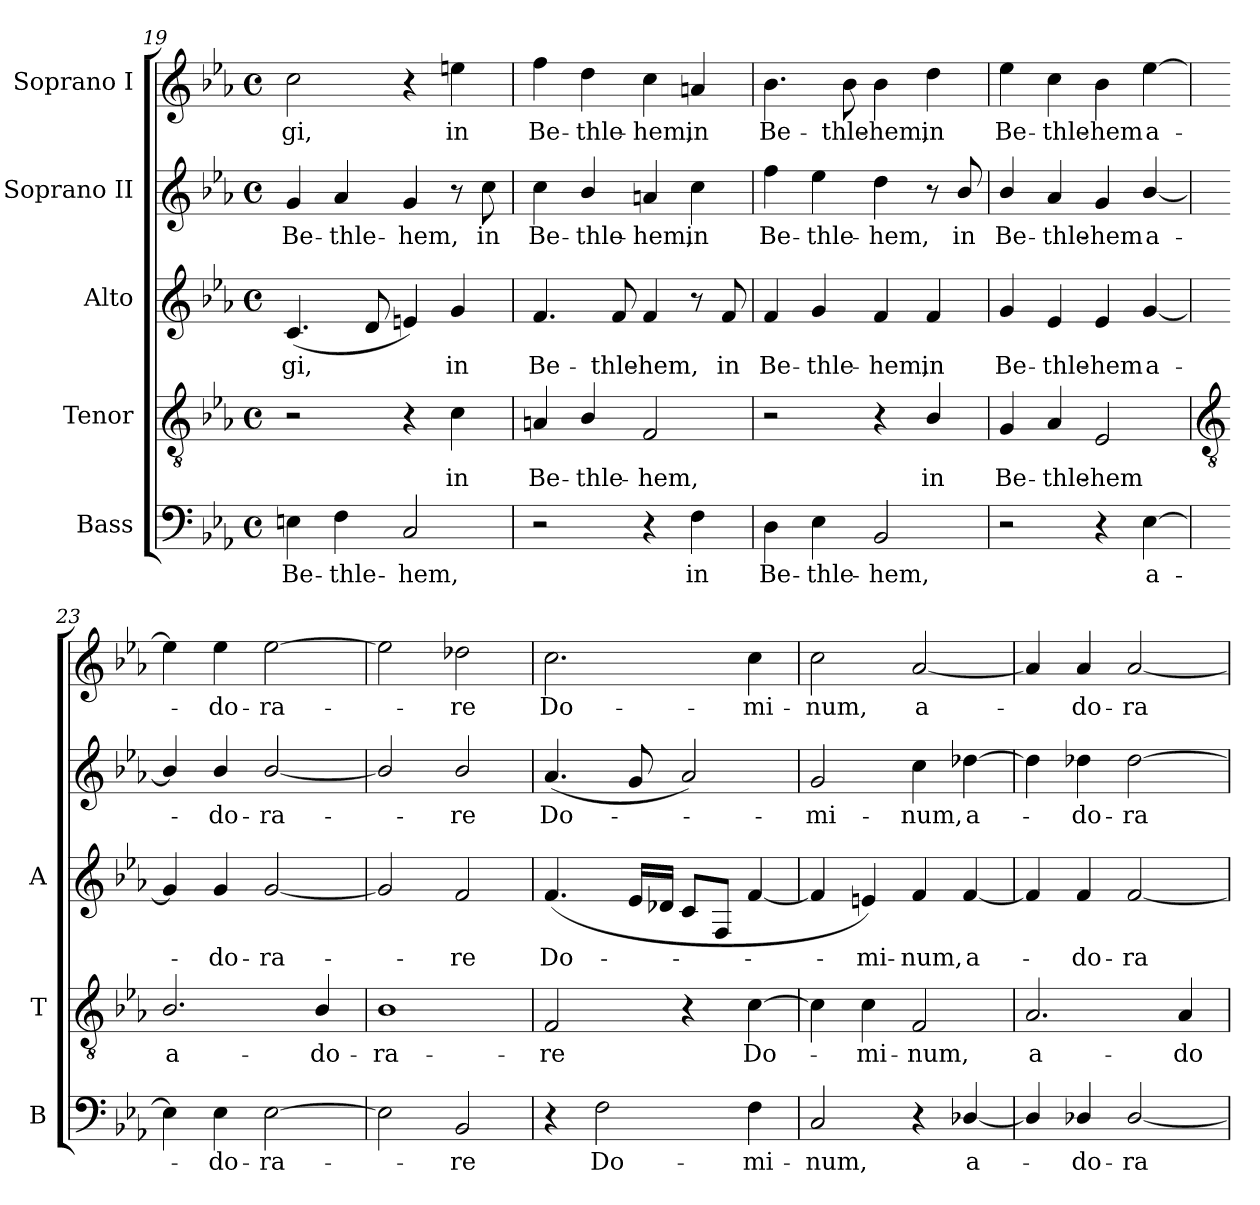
**kern	**text	**kern	**text	**kern	**text	**kern	**text	**kern	**text
*part5	*part5	*part4	*part4	*part3	*part3	*part2	*part2	*part1	*part1
*staff5	*staff5	*staff4	*staff4	*staff3	*staff3	*staff2	*staff2	*staff1	*staff1
*I"Bass	*	*I"Tenor	*	*I"Alto	*	*I"Soprano II	*	*I"Soprano I	*
*I'B	*	*I'T	*	*I'A	*	*	*	*	*
*clefF4	*	*clefGv2	*	*clefG2	*	*clefG2	*	*clefG2	*
*k[b-e-a-]	*	*k[b-e-a-]	*	*k[b-e-a-]	*	*k[b-e-a-]	*	*k[b-e-a-]	*
*E-:	*	*E-:	*	*E-:	*	*E-:	*	*E-:	*
*M4/4	*	*M4/4	*	*M4/4	*	*M4/4	*	*M4/4	*
*met(c)	*	*met(c)	*	*met(c)	*	*met(c)	*	*met(c)	*
=19	=19	=19	=19	=19	=19	=19	=19	=19	=19
!	!LO:LY:b	!	!	!	!LO:LY:b	!	!LO:LY:b	!	!LO:LY:b
4En	Be-	2r	.	(<4.c	gi,	4g	Be-	2cc	gi,
!	!LO:LY:b	!	!	!	!	!	!LO:LY:b	!	!
4F	-thle-	.	.	.	.	4a-	-thle-	.	.
.	.	.	.	8d	.	.	.	.	.
!	!LO:LY:b	!	!	!	!	!	!LO:LY:b	!	!
2C	-hem,	4r	.	4en)	.	4g	-hem,	4r	.
!	!	!	!LO:LY:b	!	!LO:LY:b	!	!	!	!LO:LY:b
.	.	4c	in	4g	in	8r	.	4een	in
!	!	!	!	!	!	!	!LO:LY:b	!	!
.	.	.	.	.	.	8cc	in	.	.
=20	=20	=20	=20	=20	=20	=20	=20	=20	=20
!	!	!	!LO:LY:b	!	!LO:LY:b	!	!LO:LY:b	!	!LO:LY:b
2r	.	4An	Be-	4.f	Be-	4cc	Be-	4ff	Be-
!	!	!	!LO:LY:b	!	!	!	!LO:LY:b	!	!LO:LY:b
.	.	4B-/	-thle-	.	.	4b-/	-thle-	4dd	-thle-
!	!	!	!	!	!LO:LY:b	!	!	!	!
.	.	.	.	8f	-thle-	.	.	.	.
!	!	!	!LO:LY:b	!	!LO:LY:b	!	!LO:LY:b	!	!LO:LY:b
4r	.	2F	-hem,	4f	-hem,	4an	-hem,	4cc	-hem,
!	!LO:LY:b	!	!	!	!	!	!LO:LY:b	!	!LO:LY:b
4F	in	.	.	8r	.	4cc	in	4an	in
!	!	!	!	!	!LO:LY:b	!	!	!	!
.	.	.	.	8f	in	.	.	.	.
=21	=21	=21	=21	=21	=21	=21	=21	=21	=21
!	!LO:LY:b	!	!	!	!LO:LY:b	!	!LO:LY:b	!	!LO:LY:b
4D	Be-	2r	.	4f	Be-	4ff	Be-	4.b-	Be-
!	!LO:LY:b	!	!	!	!LO:LY:b	!	!LO:LY:b	!	!
4E-	-thle-	.	.	4g	-thle-	4ee-	-thle-	.	.
!	!	!	!	!	!	!	!	!	!LO:LY:b
.	.	.	.	.	.	.	.	8b-	-thle-
!	!LO:LY:b	!	!	!	!LO:LY:b	!	!LO:LY:b	!	!LO:LY:b
2BB-	-hem,	4r	.	4f	-hem,	4dd	-hem,	4b-	-hem,
!	!	!	!LO:LY:b	!	!LO:LY:b	!	!	!	!LO:LY:b
.	.	4B-/	in	4f	in	8r	.	4dd	in
!	!	!	!	!	!	!	!LO:LY:b	!	!
.	.	.	.	.	.	8b-/	in	.	.
=22	=22	=22	=22	=22	=22	=22	=22	=22	=22
!	!	!	!LO:LY:b	!	!LO:LY:b	!	!LO:LY:b	!	!LO:LY:b
2r	.	4G	Be-	4g	Be-	4b-/	Be-	4ee-	Be-
!	!	!	!LO:LY:b	!	!LO:LY:b	!	!LO:LY:b	!	!LO:LY:b
.	.	4A-	-thle-	4e-	-thle-	4a-	-thle-	4cc	-thle-
!	!	!	!LO:LY:b	!	!LO:LY:b	!	!LO:LY:b	!	!LO:LY:b
4r	.	2E-	-hem	4e-	-hem	4g	-hem	4b-	-hem
!	!LO:LY:b	!	!	!	!LO:LY:b	!	!LO:LY:b	!	!LO:LY:b
[4E-	a-	.	.	[4g	a-	[4b-/	a-	[4ee-	a-
!!LO:LB:g=z
=23	=23	=23	=23	=23	=23	=23	=23	=23	=23
*	*	*clefGv2	*	*	*	*	*	*	*
!	!	!	!LO:LY:b	!	!	!	!	!	!
4E-]	.	2.B-/	a-	4g]	.	4b-/]	.	4ee-]	.
!	!LO:LY:b	!	!	!	!LO:LY:b	!	!LO:LY:b	!	!LO:LY:b
4E-	do-	.	.	4g	do-	4b-/	do-	4ee-	do-
!	!LO:LY:b	!	!	!	!LO:LY:b	!	!LO:LY:b	!	!LO:LY:b
[2E-	-ra-	.	.	[2g	-ra-	[2b-/	-ra-	[2ee-	-ra-
!	!	!	!LO:LY:b	!	!	!	!	!	!
.	.	4B-/	-do-	.	.	.	.	.	.
=24	=24	=24	=24	=24	=24	=24	=24	=24	=24
!	!	!	!LO:LY:b	!	!	!	!	!	!
2E-]	.	1B-	-ra-	2g]	.	2b-/]	.	2ee-]	.
!	!LO:LY:b	!	!	!	!LO:LY:b	!	!LO:LY:b	!	!LO:LY:b
2BB-	re	.	.	2f	re	2b-/	re	2dd-X	re
=25	=25	=25	=25	=25	=25	=25	=25	=25	=25
!	!	!	!LO:LY:b	!	!LO:LY:b	!	!LO:LY:b	!	!LO:LY:b
4r	.	2F	-re	(<4.f	Do-	(<4.a-	Do-	2.cc	Do-
!	!LO:LY:b	!	!	!	!	!	!	!	!
2F	Do-	.	.	.	.	.	.	.	.
.	.	.	.	16e-LL	.	8g	.	.	.
.	.	.	.	16d-XJJ	.	.	.	.	.
.	.	4r	.	8cL	.	2a-)	.	.	.
.	.	.	.	8FJ	.	.	.	.	.
!	!LO:LY:b	!	!LO:LY:b	!	!	!	!	!	!LO:LY:b
4F	-mi-	[4c	Do-	[4f	.	.	.	4cc	-mi-
=26	=26	=26	=26	=26	=26	=26	=26	=26	=26
!	!LO:LY:b	!	!	!	!	!	!LO:LY:b	!	!LO:LY:b
2C	-num,	4c]	.	4f]	.	2g	mi-	2cc	-num,
!	!	!	!LO:LY:b	!	!LO:LY:b	!	!	!	!
.	.	4c	mi-	4en)	mi-	.	.	.	.
!	!	!	!LO:LY:b	!	!LO:LY:b	!	!LO:LY:b	!	!LO:LY:b
4r	.	2F	-num,	4f	-num,	4cc	-num,	[2a-	a-
!	!LO:LY:b	!	!	!	!LO:LY:b	!	!LO:LY:b	!	!
[4D-X/	a-	.	.	[4f	a-	[4dd-X	a-	.	.
=27	=27	=27	=27	=27	=27	=27	=27	=27	=27
!	!	!	!LO:LY:b	!	!	!	!	!	!
4D-/]	.	2.A-	a-	4f]	.	4dd-]	.	4a-]	.
!	!LO:LY:b	!	!	!	!LO:LY:b	!	!LO:LY:b	!	!LO:LY:b
4D-/	do-	.	.	4f	do-	4dd-	do-	4a-	do-
!	!LO:LY:b	!	!	!	!LO:LY:b	!	!LO:LY:b	!	!LO:LY:b
[2D-/	-ra-	.	.	[2f	-ra-	[2dd-	-ra-	[2a-	-ra-
!	!	!	!LO:LY:b	!	!	!	!	!	!
.	.	4A-	-do-	.	.	.	.	.	.
=	=	=	=	=	=	=	=	=	=
*-	*-	*-	*-	*-	*-	*-	*-	*-	*-
